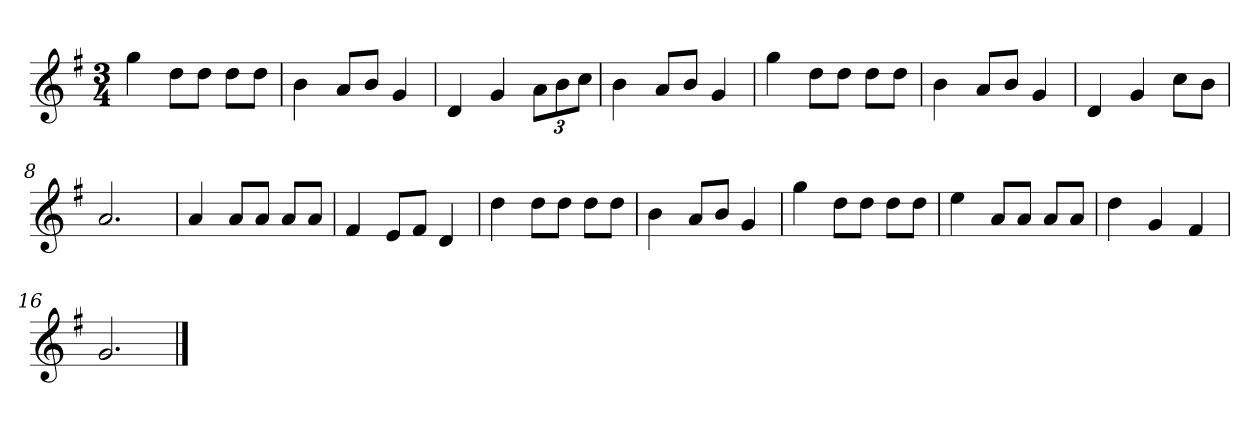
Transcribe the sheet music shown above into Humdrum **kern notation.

**kern
*part1
*staff1
*k[f#]
*M3/4
*MM120
=1
4gg
8ddL
8ddJ
8ddL
8ddJ
=2
4b
8aL
8bJ
4g
=3
4d
4g
12aL
12b
12ccJ
=4
4b
8aL
8bJ
4g
=5
4gg
8ddL
8ddJ
8ddL
8ddJ
=6
4b
8aL
8bJ
4g
=7
4d
4g
8ccL
8bJ
=8
2.a
=9
4a
8aL
8aJ
8aL
8aJ
=10
4f#
8eL
8f#J
4d
=11
4dd
8ddL
8ddJ
8ddL
8ddJ
=12
4b
8aL
8bJ
4g
=13
4gg
8ddL
8ddJ
8ddL
8ddJ
=14
4ee
8aL
8aJ
8aL
8aJ
=15
4dd
4g
4f#
=16
2.g
==
*-
